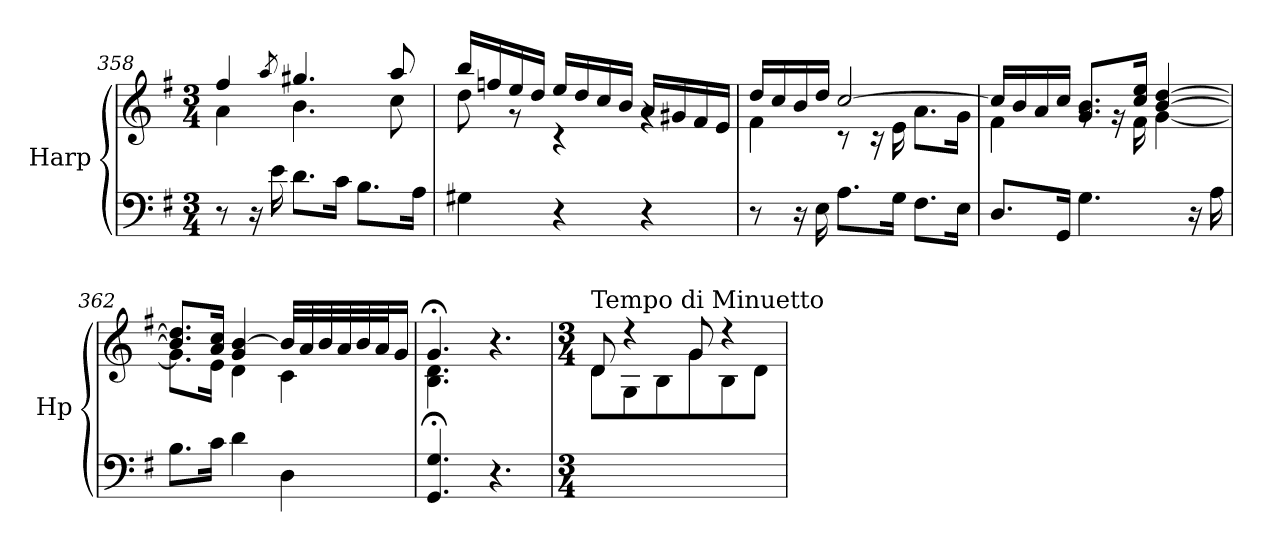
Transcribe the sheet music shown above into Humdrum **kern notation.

**kern	**kern
*part1	*part1
*staff2	*staff1
*I"Harp	*
*I'Hp	*
*clefF4	*clefG2
*k[f#]	*k[f#]
*M3/4	*M3/4
=358	=358
*	*^
8r	4ff#/	4a\
16r	.	.
16e\	.	.
.	8qaa/	.
8.d\L	4.gg#X/	4.b\
16c\Jk	.	.
8.B\L	.	.
.	8aa/	8cc\
16A\Jk	.	.
=359	=359	=359
4G#X\	16bb/LL	8dd\
.	16ffn/	.
.	16ee/	8r
.	16dd/JJ	.
4r	16ee/LL	4r
.	16dd/	.
.	16cc/	.
.	16b/JJ	.
4r	16a/LL	4rg
.	16g#X/	.
.	16f#/	.
.	16e/JJ	.
!!LO:LB:g=z	!!
=360	=360	=360
8r	16dd/LL	4f#\
.	16cc/	.
16r	16b/	.
16E\	16dd/JJ	.
8.A\L	[2cc/	8r
.	.	16r
16G\Jk	.	16e\
8.F#\L	.	8.a\L
16E\Jk	.	16g\Jk
=361	=361	=361
8.D/L	16cc/LL]	4f#\
.	16b/	.
.	16a/	.
16GG/Jk	16cc/JJ	.
4.G\	8.g/ 8.b/L	8rg
.	.	16rg
.	16cc/ 16ee/Jk	16f#\
.	[4b/ [4dd/	[4g\
16r	.	.
16A\	.	.
=362	=362	=362
8.B\L	8.b/] 8.dd/]L	8.g\L]
16c\Jk	16a/ 16cc/Jk	16e\Jk
4d\	4g/ [4b/	4d\
4D\	32b/LLL]	4c\
.	32a/	.
.	32b/	.
.	32a/	.
.	32b/	.
.	32a/J	.
.	16g/JJ	.
=363	=363	=363
4.GG/; 4.G/;	4.g;</	4.B\ 4.d\
4.r	4.r	4.ryy
!!LO:PB:g=z	!!
=364	=364	=364
*M3/4	*M3/4	*
!	!LO:TX:a:t=Tempo di Minuetto	!
2.ryy	8d/	8d\L
.	4r	8G\
.	.	8B\
.	8g/	8g\
.	4r	8B\
.	.	8d\J
*	*v	*v
=	=
*-	*-
